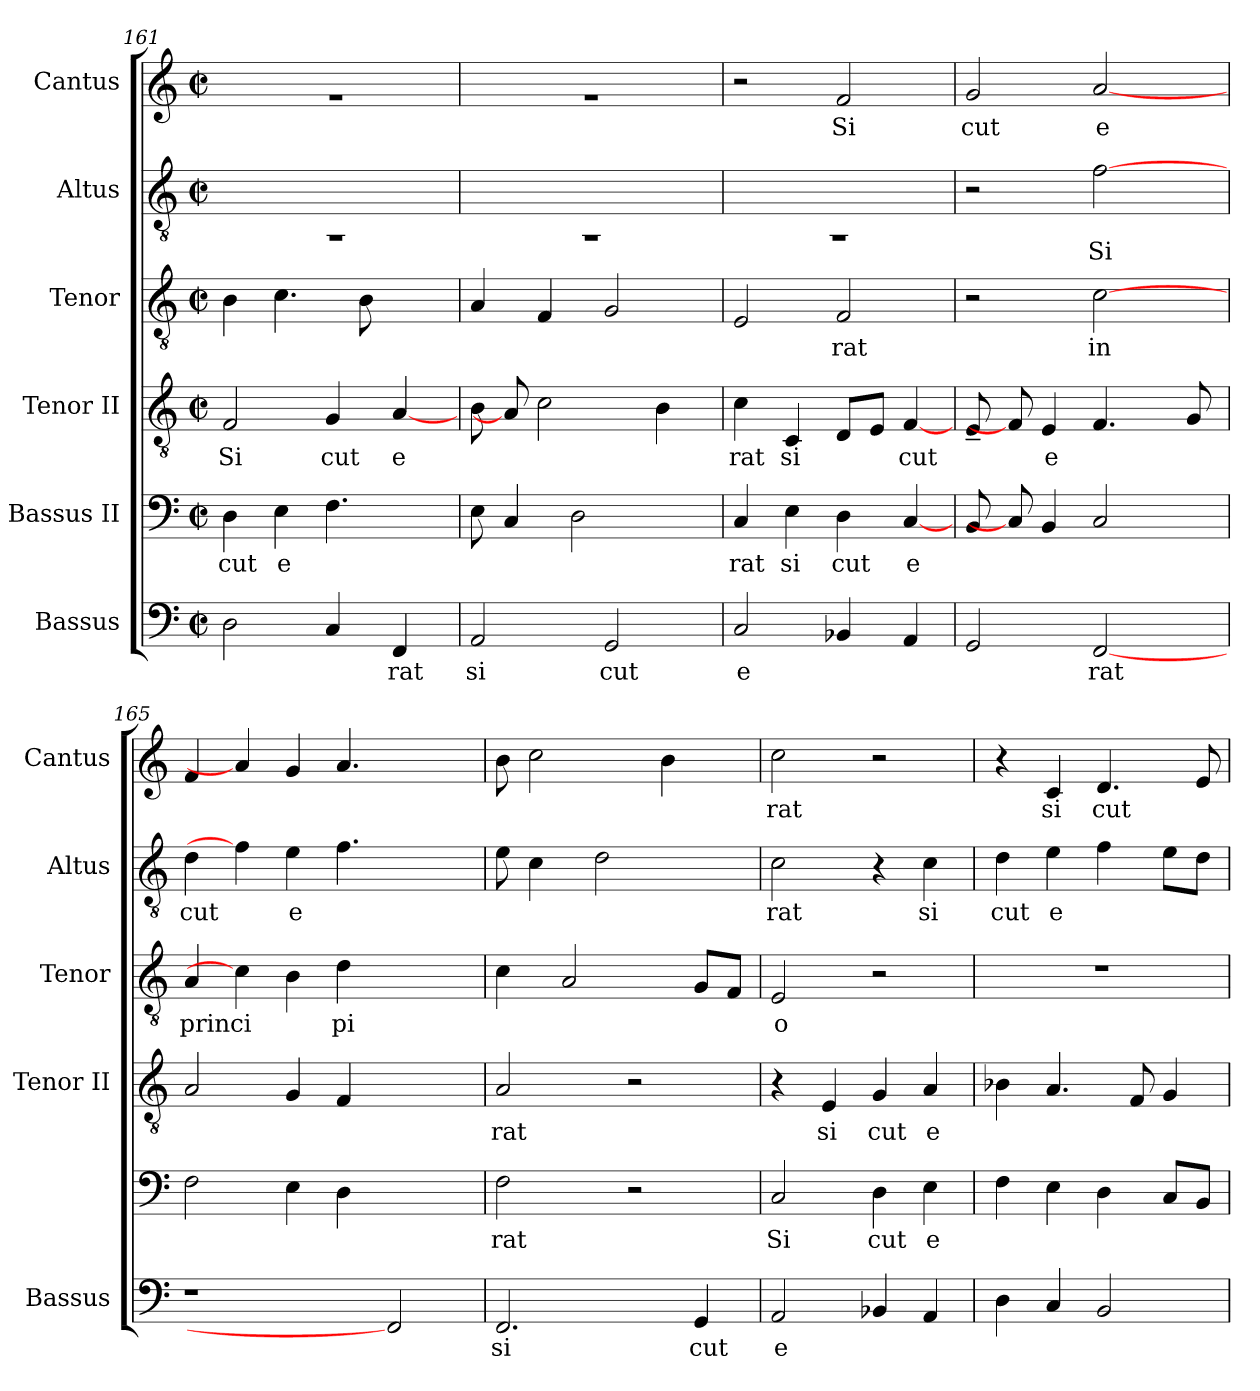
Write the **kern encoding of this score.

**kern	**text	**kern	**text	**kern	**text	**kern	**text	**kern	**text	**kern	**text
*part6	*part6	*part5	*part5	*part4	*part4	*part3	*part3	*part2	*part2	*part1	*part1
*staff6	*staff6	*staff5	*staff5	*staff4	*staff4	*staff3	*staff3	*staff2	*staff2	*staff1	*staff1
*I"Bassus	*	*I"Bassus II	*	*I"Tenor II	*	*I"Tenor	*	*I"Altus	*	*I"Cantus	*
*I'Bassus	*	*	*	*I'Tenor II	*	*I'Tenor	*	*I'Altus	*	*I'Cantus	*
*clefF4	*	*clefF4	*	*clefGv2	*	*clefGv2	*	*clefGv2	*	*clefG2	*
*k[]	*	*	*	*k[]	*	*k[]	*	*k[]	*	*k[]	*
*C:	*	*	*	*C:	*	*C:	*	*C:	*	*C:	*
*M2/2	*	*M2/2	*	*M2/2	*	*M2/2	*	*M2/2	*	*M2/2	*
*met(c|)	*	*met(c|)	*	*met(c|)	*	*met(c|)	*	*met(c|)	*	*met(c|)	*
=161	=161	=161	=161	=161	=161	=161	=161	=161	=161	=161	=161
!	!	!	!LO:LY:b:cj	!	!LO:LY:b:cj	!	!	!LO:N:vis=1	!	!LO:N:vis=1	!
2D\	.	4D\	cut	2F/	Si	4B\	.	1rAA	.	1ra	.
!	!	!	!LO:LY:b:cj	!	!	!	!	!	!	!	!
.	.	4E\	e	.	.	4.c\	.	.	.	.	.
!	!	!	!	!	!LO:LY:b:cj	!	!	!	!	!	!
4C/	.	4.F\	.	4G/	cut	.	.	.	.	.	.
.	.	.	.	.	.	8B\	.	.	.	.	.
!	!LO:LY:b:cj	!	!	!	!LO:LY:b:cj	!	!	!	!	!	!
4FF/	rat	.	.	[4A/	e	4ryy	.	.	.	.	.
.	.	8ryy	.	.	.	.	.	.	.	.	.
=162	=162	=162	=162	=162	=162	=162	=162	=162	=162	=162	=162
!	!LO:LY:b:cj	!	!	!	!	!	!	!LO:N:vis=1	!	!LO:N:vis=1	!
2AA/	si	8E\	.	8B\	.	4A/	.	1rAA	.	1ra	.
.	.	4C/	.	8A/]	.	.	.	.	.	.	.
.	.	.	.	2c\	.	4F/	.	.	.	.	.
.	.	2D\	.	.	.	.	.	.	.	.	.
!	!LO:LY:b:cj	!	!	!	!	!	!	!	!	!	!
2GG/	cut	.	.	.	.	2G/	.	.	.	.	.
.	.	.	.	4B\	.	.	.	.	.	.	.
.	.	8ryy	.	.	.	.	.	.	.	.	.
=163	=163	=163	=163	=163	=163	=163	=163	=163	=163	=163	=163
!	!LO:LY:b:cj	!	!LO:LY:b:cj	!	!LO:LY:b:cj	!	!	!LO:N:vis=1	!	!	!
2C/	e	4C/	rat	4c\	rat	2E/	.	1rAA	.	2r	.
!	!	!	!LO:LY:b:cj	!	!LO:LY:b:cj	!	!	!	!	!	!
.	.	4E\	si	4C/	si	.	.	.	.	.	.
!	!	!	!LO:LY:b:cj	!	!	!	!LO:LY:b:cj	!	!	!	!LO:LY:b:cj
4BB-/	.	4D\	cut	8D/L	.	2F/	rat	.	.	2f/	Si
.	.	.	.	8E/J	.	.	.	.	.	.	.
!	!	!	!LO:LY:b:cj	!	!LO:LY:b	!	!	!	!	!	!
4AA/	.	[4C/	e	[4F/	cut	.	.	.	.	.	.
!!LO:PB:g=z
=164	=164	=164	=164	=164	=164	=164	=164	=164	=164	=164	=164
!	!	!	!	!	!	!	!	!	!	!	!LO:LY:b:cj
*^	*	*^	*	*	*	*	*	*	*	*	*
2GG/	8ryy	.	8BB/	16.ryy	.	8E~</	.	2r	.	2r	.	2g/	cut
.	.	.	.	2ryy	.	.	.	.	.	.	.	.	.
.	2..ryy	.	8C/]	.	.	8F/]	.	.	.	.	.	.	.
!	!	!	!	!	!	!	!LO:LY:b:cj	!	!	!	!	!	!
.	.	.	4BB/	.	.	4E/	e	.	.	.	.	.	.
!	!	!LO:LY:b:cj	!	!	!	!	!	!	!LO:LY:b:cj	!	!LO:LY:b:cj	!	!LO:LY:b:cj
[2FF	.	rat	2C/	.	.	4.F/	.	[2c\	in	[2f\	Si	[2a/	e
.	.	.	.	4ryy	.	.	.	.	.	.	.	.	.
.	.	.	.	8ryy	.	.	.	.	.	.	.	.	.
.	.	.	.	.	.	8G/	.	.	.	.	.	.	.
.	.	.	.	32ryy	.	.	.	.	.	.	.	.	.
=165	=165	=165	=165	=165	=165	=165	=165	=165	=165	=165	=165	=165	=165
!	!	!	!	!	!	!	!	!	!LO:LY:b:cj	!	!LO:LY:b:cj	!	!
*v	*v	*	*	*	*	*	*	*	*	*	*	*	*
*	*	*v	*v	*	*	*	*	*	*	*	*	*
1r	.	2F\	.	2A/	.	4A/	princi	4d\	cut	4f/	.
.	.	.	.	.	.	4c\]	.	4f\]	.	4a/]	.
!	!	!	!	!	!	!	!	!	!LO:LY:b:cj	!	!
.	.	4E\	.	4G/	.	4B\	.	4e\	e	4g/	.
!	!	!	!	!	!	!	!LO:LY:b:cj	!	!	!	!
.	.	4D\	.	4F/	.	4d\	pi	4.f\	.	4.a/	.
2FF]	.	2ryy	.	2ryy	.	2ryy	.	.	.	.	.
.	.	.	.	.	.	.	.	4.ryy	.	4.ryy	.
=166	=166	=166	=166	=166	=166	=166	=166	=166	=166	=166	=166
!	!LO:LY:b:cj	!	!LO:LY:b:cj	!	!LO:LY:b:cj	!	!	!	!	!	!
2.FF/	si	2F\	rat	2A/	rat	4c\	.	8e\	.	8b\	.
.	.	.	.	.	.	.	.	4c\	.	2cc\	.
.	.	.	.	.	.	2A/	.	.	.	.	.
.	.	.	.	.	.	.	.	2d\	.	.	.
.	.	2r	.	2r	.	.	.	.	.	.	.
.	.	.	.	.	.	.	.	.	.	4b\	.
!	!LO:LY:b:cj	!	!	!	!	!	!	!	!	!	!
4GG/	cut	.	.	.	.	8G/L	.	.	.	.	.
.	.	.	.	.	.	8F/J	.	8ryy	.	8ryy	.
=167	=167	=167	=167	=167	=167	=167	=167	=167	=167	=167	=167
!	!LO:LY:b:cj	!	!LO:LY:b:cj	!	!	!	!LO:LY:b:cj	!	!LO:LY:b:cj	!	!LO:LY:b:cj
2AA/	e	2C/	Si	4r	.	2E/	o	2c\	rat	2cc\	rat
!	!	!	!	!	!LO:LY:b:cj	!	!	!	!	!	!
.	.	.	.	4E/	si	.	.	.	.	.	.
!	!	!	!LO:LY:b:cj	!	!LO:LY:b:cj	!	!	!	!	!	!
4BB-/	.	4D\	cut	4G/	cut	2r	.	4r	.	2r	.
!	!	!	!LO:LY:b:cj	!	!LO:LY:b:cj	!	!	!	!LO:LY:b:cj	!	!
4AA/	.	4E\	e	4A/	e	.	.	4c\	si	.	.
=168	=168	=168	=168	=168	=168	=168	=168	=168	=168	=168	=168
!	!	!	!	!	!	!	!	!	!LO:LY:b:cj	!	!
4D\	.	4F\	.	4B-\	.	1r	.	4d\	cut	4r	.
!	!	!	!	!	!	!	!	!	!LO:LY:b:cj	!	!LO:LY:b:cj
4C/	.	4E\	.	4.A/	.	.	.	4e\	e	4c/	si
!	!	!	!	!	!	!	!	!	!	!	!LO:LY:b
2BB/	.	4D\	.	.	.	.	.	4f\	.	4.d/	cut
.	.	.	.	8F/	.	.	.	.	.	.	.
.	.	8C/L	.	4G/	.	.	.	8e\L	.	.	.
.	.	8BB/J	.	.	.	.	.	8d\J	.	8e/	.
=	=	=	=	=	=	=	=	=	=	=	=
*-	*-	*-	*-	*-	*-	*-	*-	*-	*-	*-	*-
